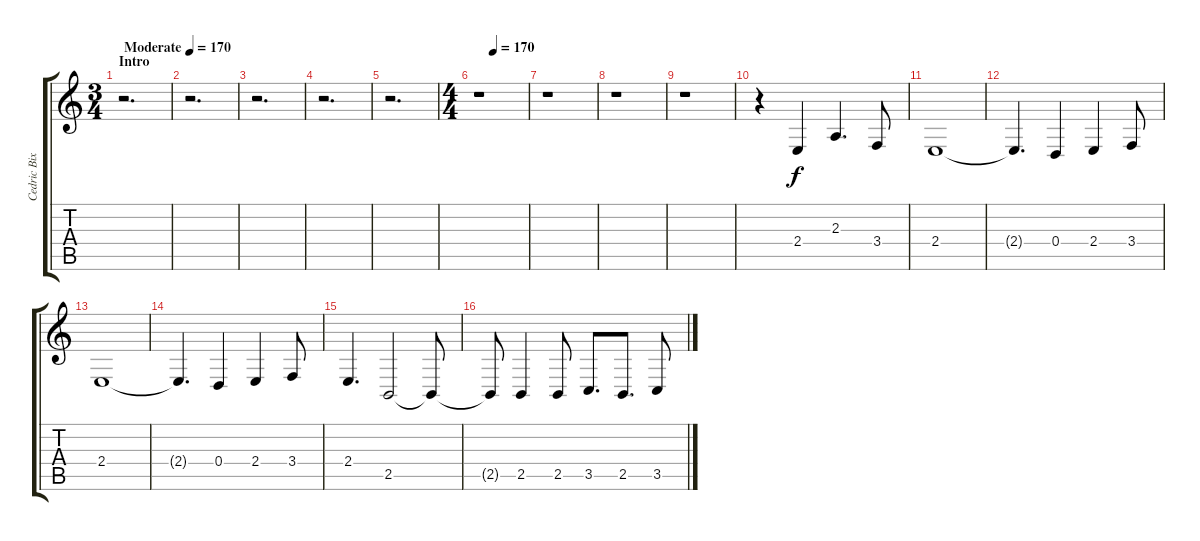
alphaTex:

\track ("Cedric Bixler-Zavala [Voice]" "Cedric Bix") {instrument electricpiano1}
\staff {score tabs}
\tuning (E4 B3 G3 D3 A2 D2) {hide}
\ts (3 4)
\section ("" "Intro")
\tempo (170 "Moderate")
\tempo 100
\tempo (170 "Moderate")
\clef g2
\ks c
r.2{d dy f instrument electricpiano1} |
r.2{d} |
r.2{d} |
r.2{d} |
r.2{d} |
\ts (4 4)
\tempo (170 0.3125)
r.1 |
r.1 |
r.1 |
r.1 |
r.4 2.4.4 2.3.4{d} 3.4.8 |
2.4.1 |
2.4{t}.4{d} 0.4.4 2.4.4 3.4.8 |
2.4.1 |
2.4{t}.4{d} 0.4.4 2.4.4 3.4.8 |
2.4.4{d} 2.5.2 2.5{t}.8 |
2.5{t}.8 2.5.4 2.5.8 3.5.8{d} 2.5.8{d} 3.5.8
